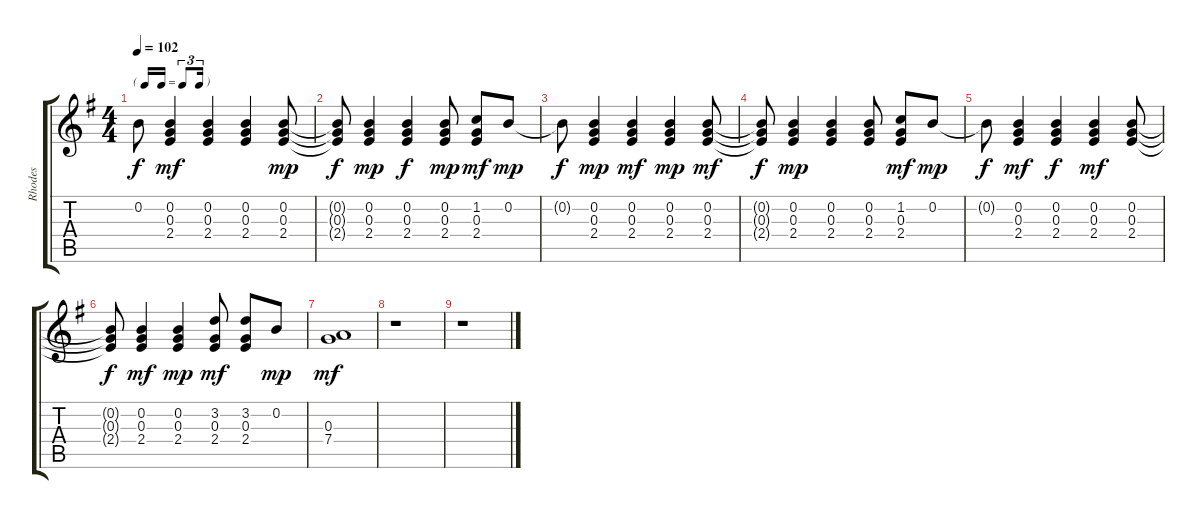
\track ("Rhodes" "Rhodes") {instrument electricguitarjazz}
\staff {score tabs}
\tuning (E4 B3 G3 D3 A2 E2) {hide}
\ts (4 4)
\tf triplet16th
\tempo 102
\clef g2
\ks g
0.2{t}.8{dy f} (0.2 0.3 2.4).4{dy mf} (0.2 0.3 2.4).4 (0.2 0.3 2.4).4 (0.2 0.3 2.4).8{dy mp} |
(0.2{t} 0.3{t} 2.4{t}).8{dy f} (0.2 0.3 2.4).4{dy mp} (0.2 0.3 2.4).4{dy f} (0.2 0.3 2.4).8{dy mp} (1.2 0.3 2.4).8{dy mf} 0.2.8{dy mp} |
0.2{t}.8{dy f} (0.2 0.3 2.4).4{dy mp} (0.2 0.3 2.4).4{dy mf} (0.2 0.3 2.4).4{dy mp} (0.2 0.3 2.4).8{dy mf} |
(0.2{t} 0.3{t} 2.4{t}).8{dy f} (0.2 0.3 2.4).4{dy mp} (0.2 0.3 2.4).4 (0.2 0.3 2.4).8 (1.2 0.3 2.4).8{dy mf} 0.2.8{dy mp} |
0.2{t}.8{dy f} (0.2 0.3 2.4).4{dy mf} (0.2 0.3 2.4).4{dy f} (0.2 0.3 2.4).4{dy mf} (0.2 0.3 2.4).8 |
(0.2{t} 0.3{t} 2.4{t}).8{dy f} (0.2 0.3 2.4).4{dy mf} (0.2 0.3 2.4).4{dy mp} (3.2 0.3 2.4).8{dy mf} (3.2 0.3 2.4).8 0.2.8{dy mp} |
(0.3 7.4).1{dy mf} |
r.1 |
r.1
